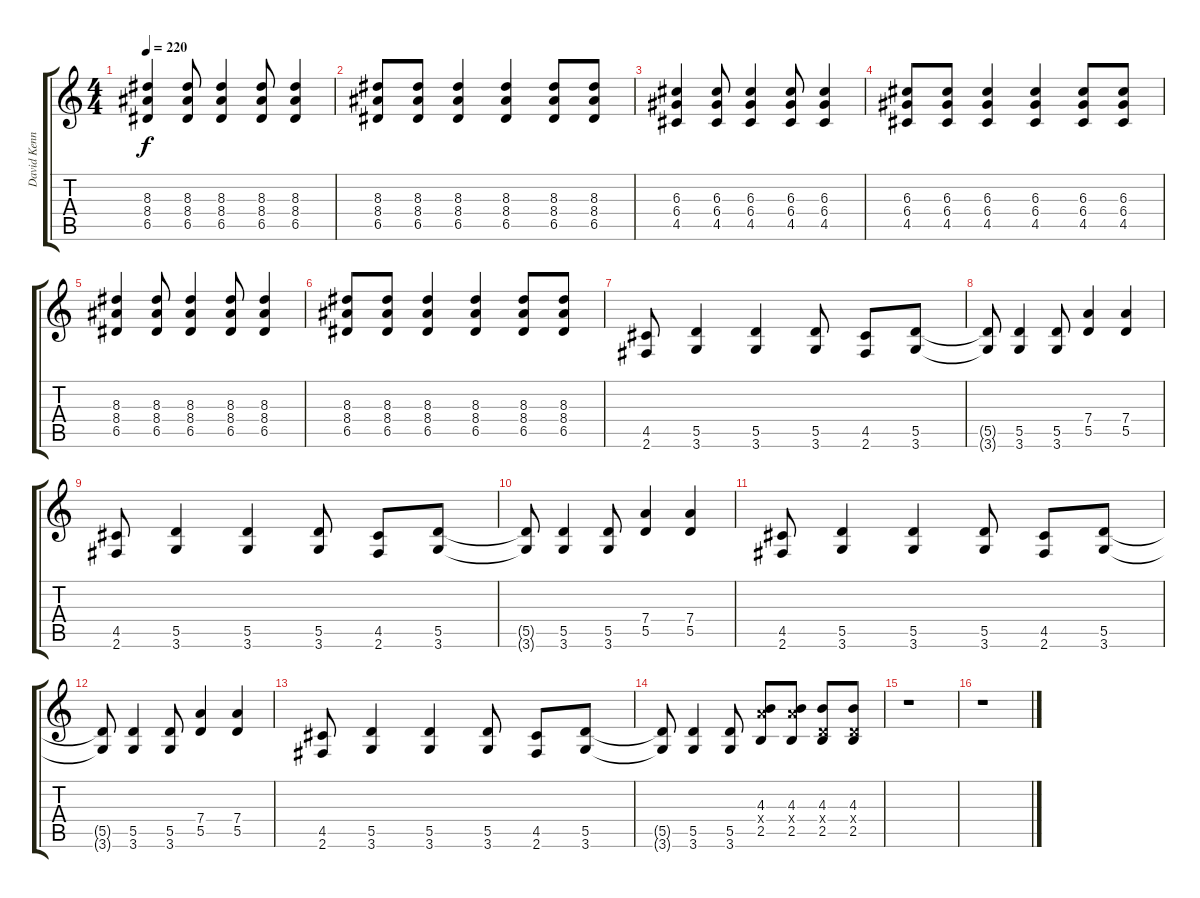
\track ("David Kennedy (Guitar)" "David Kenn") {instrument distortionguitar}
\staff {score tabs}
\tuning (E4 B3 G3 D3 A2 E2) {hide}
\ts (4 4)
\tempo 220
\clef g2
\ks c
(8.3 8.4 6.5).4{dy f} (8.3 8.4 6.5).8 (8.3 8.4 6.5).4 (8.3 8.4 6.5).8 (8.3 8.4 6.5).4 |
(8.3 8.4 6.5).8 (8.3 8.4 6.5).8 (8.3 8.4 6.5).4 (8.3 8.4 6.5).4 (8.3 8.4 6.5).8 (8.3 8.4 6.5).8 |
(6.3 6.4 4.5).4 (6.3 6.4 4.5).8 (6.3 6.4 4.5).4 (6.3 6.4 4.5).8 (6.3 6.4 4.5).4 |
(6.3 6.4 4.5).8 (6.3 6.4 4.5).8 (6.3 6.4 4.5).4 (6.3 6.4 4.5).4 (6.3 6.4 4.5).8 (6.3 6.4 4.5).8 |
(8.3 8.4 6.5).4 (8.3 8.4 6.5).8 (8.3 8.4 6.5).4 (8.3 8.4 6.5).8 (8.3 8.4 6.5).4 |
(8.3 8.4 6.5).8 (8.3 8.4 6.5).8 (8.3 8.4 6.5).4 (8.3 8.4 6.5).4 (8.3 8.4 6.5).8 (8.3 8.4 6.5).8 |
(4.5 2.6).8{instrument distortionguitar} (5.5 3.6).4 (5.5 3.6).4 (5.5 3.6).8 (4.5 2.6).8 (5.5 3.6).8 |
(5.5{t} 3.6{t}).8 (5.5 3.6).4 (5.5 3.6).8 (7.4 5.5).4 (7.4 5.5).4 |
(4.5 2.6).8{instrument distortionguitar} (5.5 3.6).4 (5.5 3.6).4 (5.5 3.6).8 (4.5 2.6).8 (5.5 3.6).8 |
(5.5{t} 3.6{t}).8 (5.5 3.6).4 (5.5 3.6).8 (7.4 5.5).4 (7.4 5.5).4 |
(4.5 2.6).8{instrument distortionguitar} (5.5 3.6).4 (5.5 3.6).4 (5.5 3.6).8 (4.5 2.6).8 (5.5 3.6).8 |
(5.5{t} 3.6{t}).8 (5.5 3.6).4 (5.5 3.6).8 (7.4 5.5).4 (7.4 5.5).4 |
(4.5 2.6).8{instrument distortionguitar} (5.5 3.6).4 (5.5 3.6).4 (5.5 3.6).8 (4.5 2.6).8 (5.5 3.6).8 |
(5.5{t} 3.6{t}).8 (5.5 3.6).4 (5.5 3.6).8 (4.3 7.4{x} 2.5).8 (4.3 7.4{x} 2.5).8 (4.3 0.4{x} 2.5).8 (4.3 0.4{x} 2.5).8 |
r.1 |
r.1
